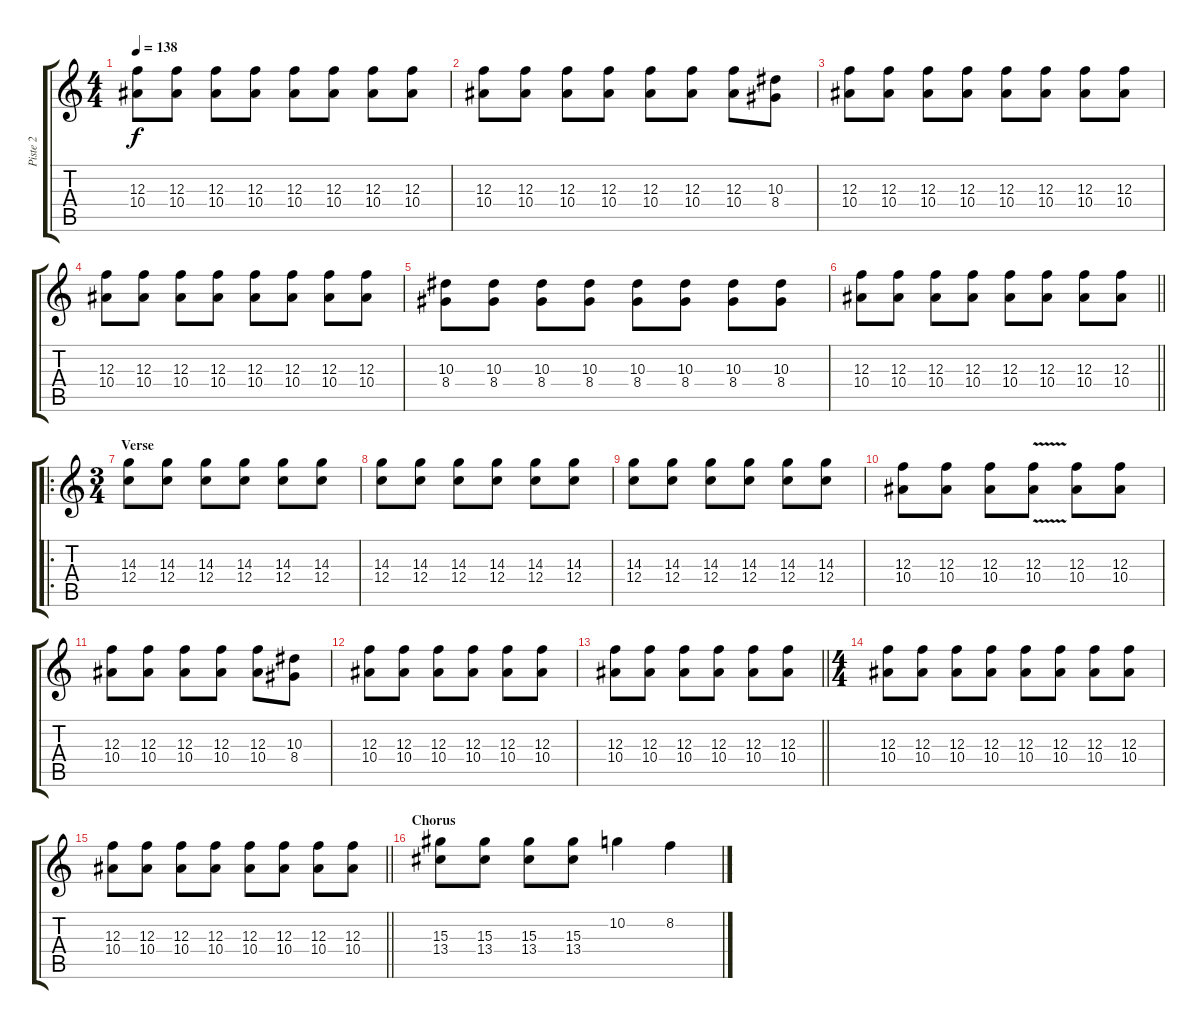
\track ("Piste 2" "Piste 2") {instrument distortionguitar}
\staff {score tabs}
\tuning (D4 A3 F3 C3 G2 C2) {hide}
\ts (4 4)
\tempo 138
\clef g2
\ks c
(12.3 10.4).8{dy f} (12.3 10.4).8 (12.3 10.4).8 (12.3 10.4).8 (12.3 10.4).8 (12.3 10.4).8 (12.3 10.4).8 (12.3 10.4).8 |
(12.3 10.4).8 (12.3 10.4).8 (12.3 10.4).8 (12.3 10.4).8 (12.3 10.4).8 (12.3 10.4).8 (12.3 10.4).8 (10.3 8.4).8 |
(12.3 10.4).8 (12.3 10.4).8 (12.3 10.4).8 (12.3 10.4).8 (12.3 10.4).8 (12.3 10.4).8 (12.3 10.4).8 (12.3 10.4).8 |
(12.3 10.4).8 (12.3 10.4).8 (12.3 10.4).8 (12.3 10.4).8 (12.3 10.4).8 (12.3 10.4).8 (12.3 10.4).8 (12.3 10.4).8 |
(10.3 8.4).8 (10.3 8.4).8 (10.3 8.4).8 (10.3 8.4).8 (10.3 8.4).8 (10.3 8.4).8 (10.3 8.4).8 (10.3 8.4).8 |
\barLineRight lightlight
(12.3 10.4).8 (12.3 10.4).8 (12.3 10.4).8 (12.3 10.4).8 (12.3 10.4).8 (12.3 10.4).8 (12.3 10.4).8 (12.3 10.4).8 |
\ro
\ts (3 4)
\section ("" "Verse")
(14.3 12.4).8{instrument electricguitarclean} (14.3 12.4).8 (14.3 12.4).8 (14.3 12.4).8 (14.3 12.4).8 (14.3 12.4).8 |
(14.3 12.4).8{instrument electricguitarclean} (14.3 12.4).8 (14.3 12.4).8 (14.3 12.4).8 (14.3 12.4).8 (14.3 12.4).8 |
(14.3 12.4).8{instrument electricguitarclean} (14.3 12.4).8 (14.3 12.4).8 (14.3 12.4).8 (14.3 12.4).8 (14.3 12.4).8 |
(12.3 10.4).8 (12.3 10.4).8 (12.3 10.4).8 (12.3{v} 10.4).8 (12.3 10.4).8 (12.3 10.4).8 |
(12.3 10.4).8 (12.3 10.4).8 (12.3 10.4).8 (12.3 10.4).8 (12.3 10.4).8 (10.3 8.4).8 |
(12.3 10.4).8 (12.3 10.4).8 (12.3 10.4).8 (12.3 10.4).8 (12.3 10.4).8 (12.3 10.4).8 |
\barLineRight lightlight
(12.3 10.4).8 (12.3 10.4).8 (12.3 10.4).8 (12.3 10.4).8 (12.3 10.4).8 (12.3 10.4).8 |
\ts (4 4)
(12.3 10.4).8 (12.3 10.4).8 (12.3 10.4).8 (12.3 10.4).8 (12.3 10.4).8 (12.3 10.4).8 (12.3 10.4).8 (12.3 10.4).8 |
\barLineRight lightlight
(12.3 10.4).8 (12.3 10.4).8 (12.3 10.4).8 (12.3 10.4).8 (12.3 10.4).8 (12.3 10.4).8 (12.3 10.4).8 (12.3 10.4).8 |
\section ("" "Chorus")
(15.3 13.4).8 (15.3 13.4).8 (15.3 13.4).8 (15.3 13.4).8 10.2.4 8.2.4
